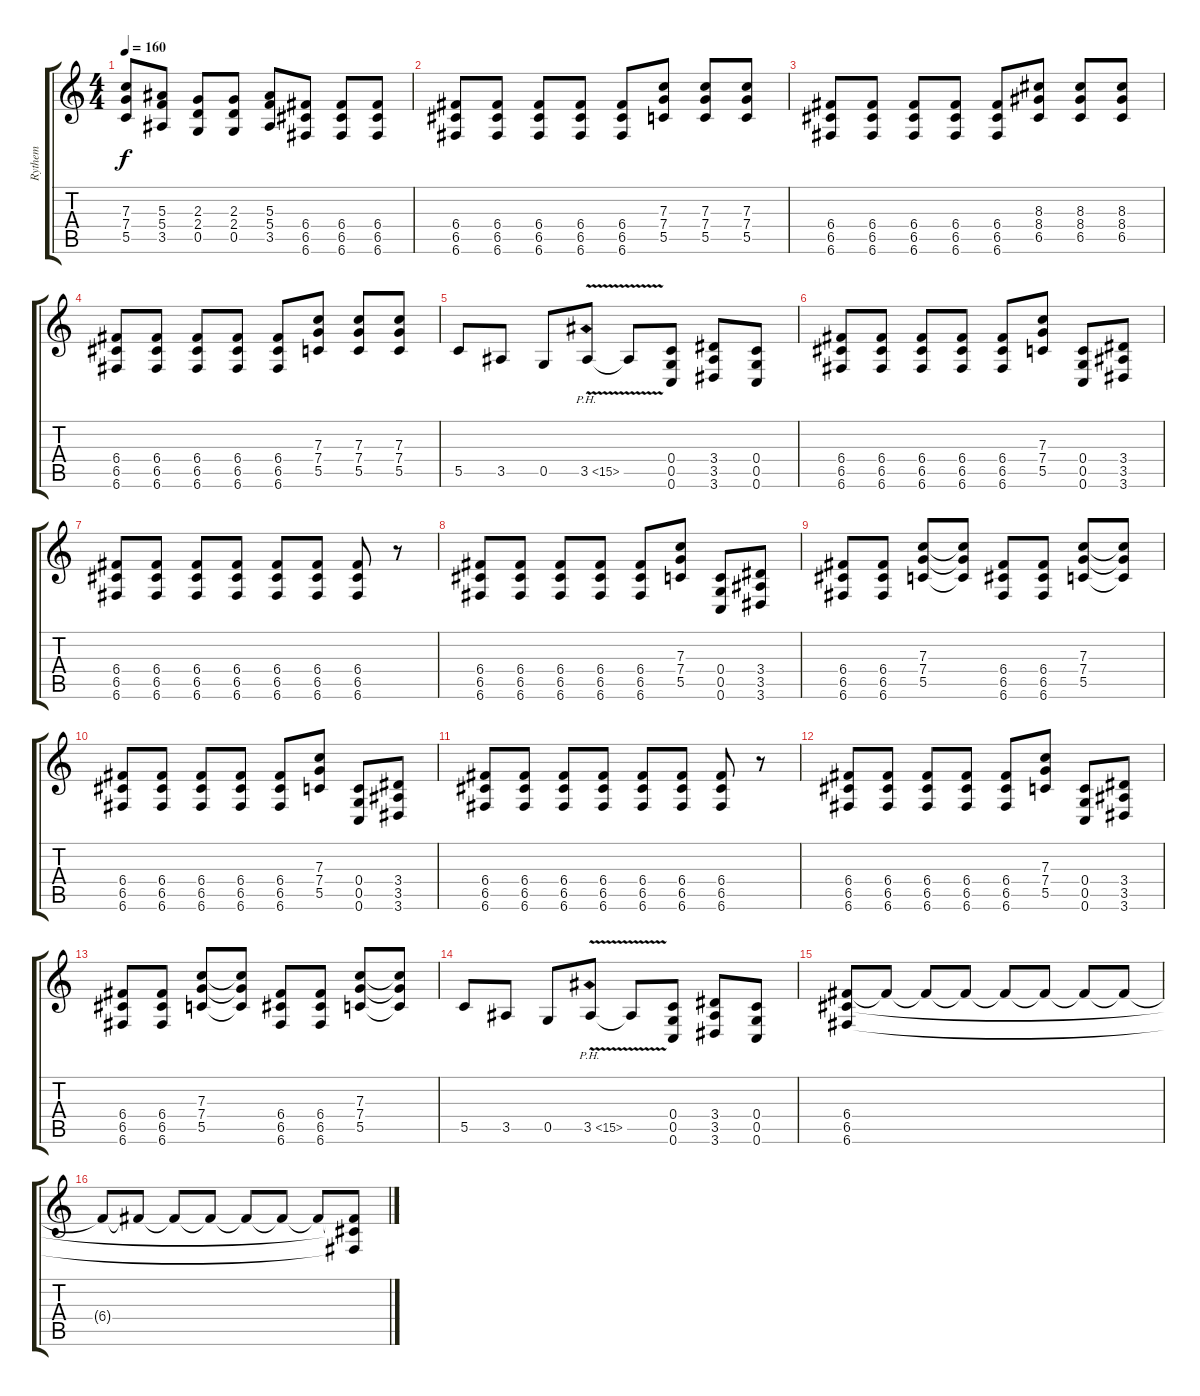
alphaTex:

\track ("Rythem" "Rythem") {instrument distortionguitar}
\staff {score tabs}
\tuning (D4 A3 F3 C3 G2 C2) {hide}
\ts (4 4)
\tempo 160
\clef g2
\ks c
(7.3 7.4 5.5).8{dy f} (5.3 5.4 3.5).8 (2.3 2.4 0.5).8 (2.3 2.4 0.5).8 (5.3 5.4 3.5).8 (6.4 6.5 6.6).8 (6.4 6.5 6.6).8 (6.4 6.5 6.6).8 |
(6.4 6.5 6.6).8 (6.4 6.5 6.6).8 (6.4 6.5 6.6).8 (6.4 6.5 6.6).8 (6.4 6.5 6.6).8 (7.3 7.4 5.5).8 (7.3 7.4 5.5).8 (7.3 7.4 5.5).8 |
(6.4 6.5 6.6).8 (6.4 6.5 6.6).8 (6.4 6.5 6.6).8 (6.4 6.5 6.6).8 (6.4 6.5 6.6).8 (8.3 8.4 6.5).8 (8.3 8.4 6.5).8 (8.3 8.4 6.5).8 |
(6.4 6.5 6.6).8 (6.4 6.5 6.6).8 (6.4 6.5 6.6).8 (6.4 6.5 6.6).8 (6.4 6.5 6.6).8 (7.3 7.4 5.5).8 (7.3 7.4 5.5).8 (7.3 7.4 5.5).8 |
5.5.8 3.5.8 0.5.8 3.5{ph 12 v}.8 3.5{t}.8 (0.4 0.5 0.6).8 (3.4 3.5 3.6).8 (0.4 0.5 0.6).8 |
(6.4 6.5 6.6).8 (6.4 6.5 6.6).8 (6.4 6.5 6.6).8 (6.4 6.5 6.6).8 (6.4 6.5 6.6).8 (7.3 7.4 5.5).8 (0.4 0.5 0.6).8 (3.4 3.5 3.6).8 |
(6.4 6.5 6.6).8 (6.4 6.5 6.6).8 (6.4 6.5 6.6).8 (6.4 6.5 6.6).8 (6.4 6.5 6.6).8 (6.4 6.5 6.6).8 (6.4 6.5 6.6).8 r.8 |
(6.4 6.5 6.6).8 (6.4 6.5 6.6).8 (6.4 6.5 6.6).8 (6.4 6.5 6.6).8 (6.4 6.5 6.6).8 (7.3 7.4 5.5).8 (0.4 0.5 0.6).8 (3.4 3.5 3.6).8 |
(6.4 6.5 6.6).8 (6.4 6.5 6.6).8 (7.3 7.4 5.5).8 (7.3{t} 7.4{t} 5.5{t}).8 (6.4 6.5 6.6).8 (6.4 6.5 6.6).8 (7.3 7.4 5.5).8 (7.3{t} 7.4{t} 5.5{t}).8 |
(6.4 6.5 6.6).8 (6.4 6.5 6.6).8 (6.4 6.5 6.6).8 (6.4 6.5 6.6).8 (6.4 6.5 6.6).8 (7.3 7.4 5.5).8 (0.4 0.5 0.6).8 (3.4 3.5 3.6).8 |
(6.4 6.5 6.6).8 (6.4 6.5 6.6).8 (6.4 6.5 6.6).8 (6.4 6.5 6.6).8 (6.4 6.5 6.6).8 (6.4 6.5 6.6).8 (6.4 6.5 6.6).8 r.8 |
(6.4 6.5 6.6).8 (6.4 6.5 6.6).8 (6.4 6.5 6.6).8 (6.4 6.5 6.6).8 (6.4 6.5 6.6).8 (7.3 7.4 5.5).8 (0.4 0.5 0.6).8 (3.4 3.5 3.6).8 |
(6.4 6.5 6.6).8 (6.4 6.5 6.6).8 (7.3 7.4 5.5).8 (7.3{t} 7.4{t} 5.5{t}).8 (6.4 6.5 6.6).8 (6.4 6.5 6.6).8 (7.3 7.4 5.5).8 (7.3{t} 7.4{t} 5.5{t}).8 |
5.5.8 3.5.8 0.5.8 3.5{ph 12 v}.8 3.5{t}.8 (0.4 0.5 0.6).8 (3.4 3.5 3.6).8 (0.4 0.5 0.6).8 |
(6.4 6.5 6.6).8 6.4{t}.8 6.4{t}.8 6.4{t}.8 6.4{t}.8 6.4{t}.8 6.4{t}.8 6.4{t}.8 |
6.4{t}.8 6.4{t}.8 6.4{t}.8 6.4{t}.8 6.4{t}.8 6.4{t}.8 6.4{t}.8 (6.4{t} 6.5{t} 6.6{t}).8
